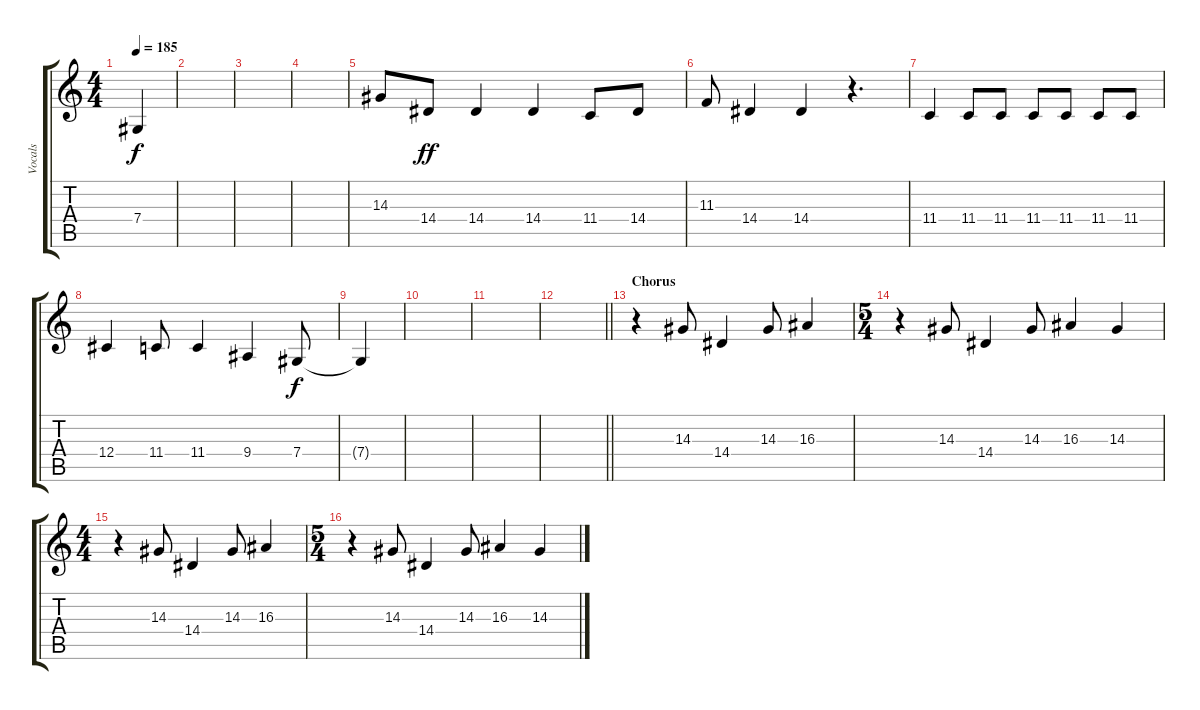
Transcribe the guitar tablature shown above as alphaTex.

\track ("Vocals" "Vocals") {instrument altosax}
\staff {score tabs}
\tuning (Eb4 Bb3 Gb3 Db3 Ab2 Db2) {hide}
\ts (4 4)
\tempo 185
\clef g2
\ks c
7.4{t}.4{dy f} |
|
|
|
14.3.8 14.4.8{dy ff} 14.4.4 14.4.4 11.4.8 14.4.8 |
11.3.8 14.4.4 14.4.4 r.4{d} |
11.4.4 11.4.8 11.4.8 11.4.8 11.4.8 11.4.8 11.4.8 |
12.4.4 11.4.8 11.4.4 9.4.4 7.4.8{dy f} |
7.4{t}.4 |
|
|
\barLineRight lightlight
|
\section ("" "Chorus")
r.4 14.3.8 14.4.4 14.3.8 16.3.4 |
\ts (5 4)
r.4 14.3.8 14.4.4 14.3.8 16.3.4 14.3.4 |
\ts (4 4)
r.4 14.3.8 14.4.4 14.3.8 16.3.4 |
\ts (5 4)
r.4 14.3.8 14.4.4 14.3.8 16.3.4 14.3.4
